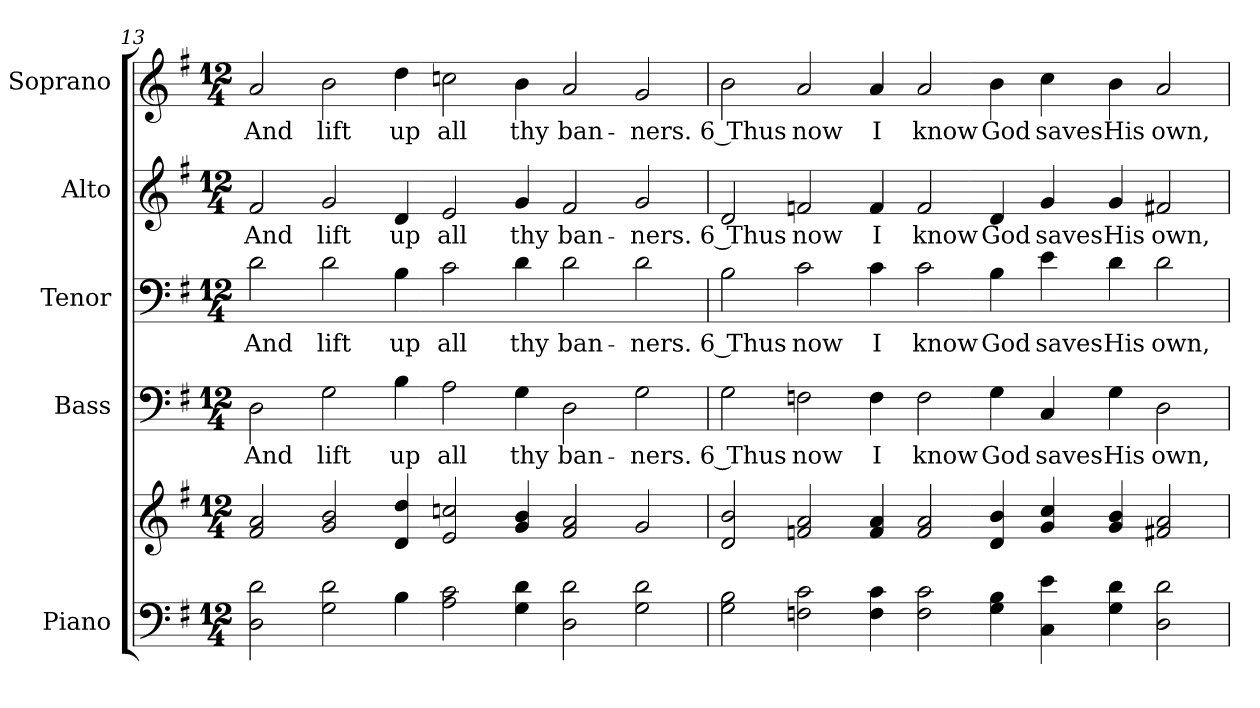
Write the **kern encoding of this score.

**kern	**kern	**kern	**text	**kern	**text	**kern	**text	**kern	**text
*part5	*part5	*part4	*part4	*part3	*part3	*part2	*part2	*part1	*part1
*staff6	*staff5	*staff4	*staff4	*staff3	*staff3	*staff2	*staff2	*staff1	*staff1
*I"Piano	*	*I"Bass	*	*I"Tenor	*	*I"Alto	*	*I"Soprano	*
*I'Pno.	*	*I'B.	*	*I'T.	*	*I'A.	*	*I'S.	*
!!LO:PB:g=z
*clefF4	*clefG2	*clefF4	*	*clefF4	*	*clefG2	*	*clefG2	*
*k[f#]	*k[f#]	*k[f#]	*	*k[f#]	*	*k[f#]	*	*k[f#]	*
*G:	*G:	*G:	*	*G:	*	*G:	*	*G:	*
*M12/4	*M12/4	*M12/4	*	*M12/4	*	*M12/4	*	*M12/4	*
=13	=13	=13	=13	=13	=13	=13	=13	=13	=13
!	!	!	!LO:LY:b:color=#000000	!	!	!	!	!	!
!	!	!	!	!	!LO:LY:b:color=#000000	!	!	!	!
!	!	!	!	!	!	!	!LO:LY:b:color=#000000	!	!
!	!	!	!	!	!	!	!	!	!LO:LY:b:color=#000000
2Di\ 2di	2f#i/ 2ai	2Di\	And	2di\	And	2f#i/	And	2ai/	And
!	!	!	!LO:LY:b:color=#000000	!	!	!	!	!	!
!	!	!	!	!	!LO:LY:b:color=#000000	!	!	!	!
!	!	!	!	!	!	!	!LO:LY:b:color=#000000	!	!
!	!	!	!	!	!	!	!	!	!LO:LY:b:color=#000000
2Gi\ 2di	2gi/ 2bi	2Gi\	lift	2di\	lift	2gi/	lift	2bi\	lift
!	!	!	!LO:LY:b:color=#000000	!	!	!	!	!	!
!	!	!	!	!	!LO:LY:b:color=#000000	!	!	!	!
!	!	!	!	!	!	!	!LO:LY:b:color=#000000	!	!
!	!	!	!	!	!	!	!	!	!LO:LY:b:color=#000000
4Bi\	4di/ 4ddi	4Bi\	up	4Bi\	up	4di/	up	4ddi\	up
!	!	!	!LO:LY:b:color=#000000	!	!	!	!	!	!
!	!	!	!	!	!LO:LY:b:color=#000000	!	!	!	!
!	!	!	!	!	!	!	!LO:LY:b:color=#000000	!	!
!	!	!	!	!	!	!	!	!	!LO:LY:b:color=#000000
2Ai\ 2ci	2ei/ 2ccni	2Ai\	all	2ci\	all	2ei/	all	2ccni\	all
!	!	!	!LO:LY:b:color=#000000	!	!	!	!	!	!
!	!	!	!	!	!LO:LY:b:color=#000000	!	!	!	!
!	!	!	!	!	!	!	!LO:LY:b:color=#000000	!	!
!	!	!	!	!	!	!	!	!	!LO:LY:b:color=#000000
4Gi\ 4di	4gi/ 4bi	4Gi\	thy	4di\	thy	4gi/	thy	4bi\	thy
!	!	!	!LO:LY:b:color=#000000	!	!	!	!	!	!
!	!	!	!	!	!LO:LY:b:color=#000000	!	!	!	!
!	!	!	!	!	!	!	!LO:LY:b:color=#000000	!	!
!	!	!	!	!	!	!	!	!	!LO:LY:b:color=#000000
2Di\ 2di	2f#i/ 2ai	2Di\	ban-	2di\	ban-	2f#i/	ban-	2ai/	ban-
!	!	!	!LO:LY:b:color=#000000	!	!	!	!	!	!
!	!	!	!	!	!LO:LY:b:color=#000000	!	!	!	!
!	!	!	!	!	!	!	!LO:LY:b:color=#000000	!	!
!	!	!	!	!	!	!	!	!	!LO:LY:b:color=#000000
2Gi\ 2di	2gi/	2Gi\	-ners.	2di\	-ners.	2gi/	-ners.	2gi/	-ners.
=14	=14	=14	=14	=14	=14	=14	=14	=14	=14
!	!	!	!LO:LY:b:color=#000000	!	!	!	!	!	!
!	!	!	!	!	!LO:LY:b:color=#000000	!	!	!	!
!	!	!	!	!	!	!	!LO:LY:b:color=#000000	!	!
!	!	!	!	!	!	!	!	!	!LO:LY:b:color=#000000
2Gi\ 2Bi	2di/ 2bi	2Gi\	6 Thus	2Bi\	6 Thus	2di/	6 Thus	2bi\	6 Thus
!	!	!	!LO:LY:b:color=#000000	!	!	!	!	!	!
!	!	!	!	!	!LO:LY:b:color=#000000	!	!	!	!
!	!	!	!	!	!	!	!LO:LY:b:color=#000000	!	!
!	!	!	!	!	!	!	!	!	!LO:LY:b:color=#000000
2Fni\ 2ci	2fni/ 2ai	2Fni\	now	2ci\	now	2fni/	now	2ai/	now
!	!	!	!LO:LY:b:color=#000000	!	!	!	!	!	!
!	!	!	!	!	!LO:LY:b:color=#000000	!	!	!	!
!	!	!	!	!	!	!	!LO:LY:b:color=#000000	!	!
!	!	!	!	!	!	!	!	!	!LO:LY:b:color=#000000
4Fi\ 4ci	4fi/ 4ai	4Fi\	I	4ci\	I	4fi/	I	4ai/	I
!	!	!	!LO:LY:b:color=#000000	!	!	!	!	!	!
!	!	!	!	!	!LO:LY:b:color=#000000	!	!	!	!
!	!	!	!	!	!	!	!LO:LY:b:color=#000000	!	!
!	!	!	!	!	!	!	!	!	!LO:LY:b:color=#000000
2Fi\ 2ci	2fi/ 2ai	2Fi\	know	2ci\	know	2fi/	know	2ai/	know
!	!	!	!LO:LY:b:color=#000000	!	!	!	!	!	!
!	!	!	!	!	!LO:LY:b:color=#000000	!	!	!	!
!	!	!	!	!	!	!	!LO:LY:b:color=#000000	!	!
!	!	!	!	!	!	!	!	!	!LO:LY:b:color=#000000
4Gi\ 4Bi	4di/ 4bi	4Gi\	God	4Bi\	God	4di/	God	4bi\	God
!	!	!	!LO:LY:b:color=#000000	!	!	!	!	!	!
!	!	!	!	!	!LO:LY:b:color=#000000	!	!	!	!
!	!	!	!	!	!	!	!LO:LY:b:color=#000000	!	!
!	!	!	!	!	!	!	!	!	!LO:LY:b:color=#000000
4Ci\ 4ei	4gi/ 4cci	4Ci/	saves	4ei\	saves	4gi/	saves	4cci\	saves
!	!	!	!LO:LY:b:color=#000000	!	!	!	!	!	!
!	!	!	!	!	!LO:LY:b:color=#000000	!	!	!	!
!	!	!	!	!	!	!	!LO:LY:b:color=#000000	!	!
!	!	!	!	!	!	!	!	!	!LO:LY:b:color=#000000
4Gi\ 4di	4gi/ 4bi	4Gi\	His	4di\	His	4gi/	His	4bi\	His
!	!	!	!LO:LY:b:color=#000000	!	!	!	!	!	!
!	!	!	!	!	!LO:LY:b:color=#000000	!	!	!	!
!	!	!	!	!	!	!	!LO:LY:b:color=#000000	!	!
!	!	!	!	!	!	!	!	!	!LO:LY:b:color=#000000
2Di\ 2di	2f#Xi/ 2ai	2Di\	own,	2di\	own,	2f#Xi/	own,	2ai/	own,
=	=	=	=	=	=	=	=	=	=
*-	*-	*-	*-	*-	*-	*-	*-	*-	*-
